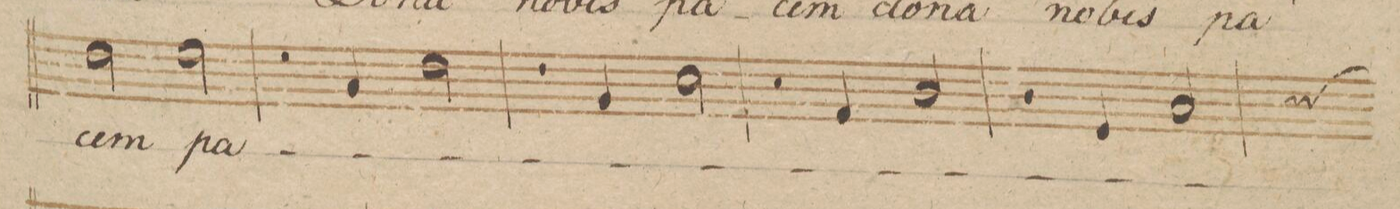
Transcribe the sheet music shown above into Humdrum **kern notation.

**kern	**text	**dynam
*I"Tenore.	*	*
*clefC4	*	*
*k[b-]	*	*
*met(c|)	*	*
*M2/2	*	*
2c\	-cem	.
[2d\	pa-	.
=14	=14	=14
4d\]	.	.
4G/	.	.
[2c\	.	.
=15	=15	=15
4c\]	.	.
4F/	.	.
[2B-\	.	.
=16	=16	=16
4B-\]	.	.
4E/	.	.
[2A/	.	.
=17	=17	=17
4A\]	.	.
4D/	.	.
2G/	.	.
*custos	*	*
=18	=18	=18
*-	*-	*-
